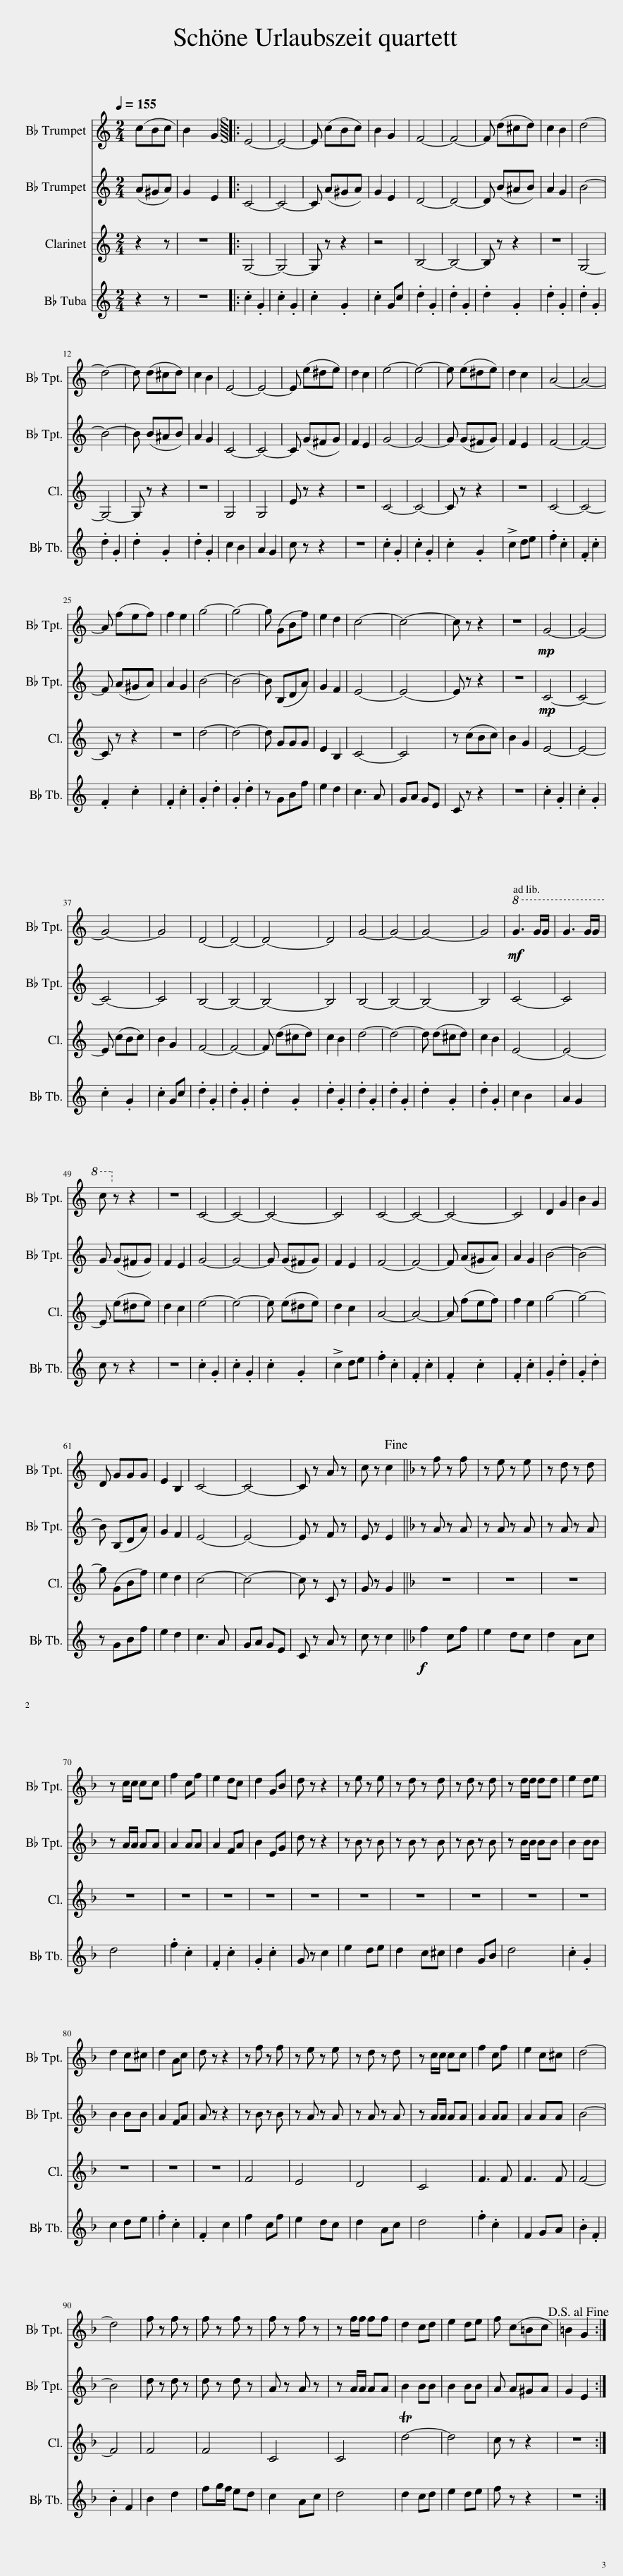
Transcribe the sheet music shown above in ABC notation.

X:1
%%score 1 2 3 4
L:1/8
Q:1/4=155
M:2/4
I:linebreak $
K:none
V:1 treble transpose=-2
V:2 treble transpose=-2
V:3 treble transpose=-2
V:4 treble transpose=-26
V:1
[K:C] (cBc) | B2 G2 |: E4- | E4- | E (cBc) | %5
 B2 G2 | F4- | F4- | F (d^cd) | c2 B2 | %10
 d4- |$ d4- | d (d^cd) | c2 B2 | E4- | %15
 E4- | E (e^de) | d2 c2 | e4- | e4- | %20
 e (e^de) | d2 c2 | A4- | A4- |$ A (fef) | %25
 f2 e2 | g4- | g4- | g (GBf) | e2 d2 | %30
 c4- | c4- | c z z2 | z4 |!mp! G4- | %35
 G4- |$ G4- | G4 | D4- | D4- | %40
 D4- | D4 | G4- | G4- | G4- | %45
 G4 |!mf!!8va(! g3 g/g/ | g3 g/g/ |$ c'!8va)! z z2 | z4 | %50
 C4- | C4- | C4- | C4 | C4- | %55
 C4- | C4- | C4 | D2 G2 | B2 G2 |$ %60
 D GGG | E2 B,2 | C4- | C4- | C z A z | %65
 c z c2!fine! ||[K:F] z f z f | z e z e | z d z d |$ z c/c/ cc | %70
 f2 cf | e2 dc | d2 GB | d z z2 | z e z e | %75
 z d z d | z d z d | z d/d/ dd | e2 de |$ d2 c^c | %80
 d2 Ac | d z z2 | z f z f | z e z e | z d z d | %85
 z c/c/ cc | f2 cf | e2 c^c | d4- |$ d4 | %90
 f z f z | f z f z | f z f z | z f/f/ ff | d2 cd | %95
 e2 de | f (c=Bc) | =B2 G2!D.S.! :| %98
V:2
[K:C] (A^GA) | G2 E2 |: C4- | C4- | C (A^GA) | %5
 G2 E2 | D4- | D4- | D (B^AB) | A2 G2 | %10
 B4- |$ B4- | B (B^AB) | A2 G2 | C4- | %15
 C4- | C (G^FG) | F2 E2 | G4- | G4- | %20
 G (G^FG) | F2 E2 | F4- | F4- |$ F (A^GA) | %25
 A2 G2 | B4- | B4- | B (B,DA) | G2 F2 | %30
 E4- | E4- | E z z2 | z4 |!mp! C4- | %35
 C4- |$ C4- | C4 | B,4- | B,4- | %40
 B,4- | B,4 | B,4- | B,4- | B,4- | %45
 B,4 | C4- | C4 |$ G (G^FG) | F2 E2 | %50
 G4- | G4- | G (G^FG) | F2 E2 | F4- | %55
 F4- | F (A^GA) | A2 G2 | B4- | B4- |$ %60
 B (B,DA) | G2 F2 | E4- | E4- | E z F z | %65
 E z E2 ||[K:F] z A z A | z A z A | z A z A |$ z A/A/ AA | %70
 A2 AA | A2 FA | B2 EG | d z z2 | z B z B | %75
 z B z B | z B z B | z B/B/ BB | B2 BB |$ B2 BB | %80
 A2 FA | A z z2 | z B z B | z A z A | z A z A | %85
 z A/A/ AA | A2 AA | A2 AA | B4- |$ B4 | %90
 d z d z | d z d z | A z A z | z A/A/ AA | B2 BB | %95
 B2 BB | A A^GA | G2 E2 :| %98
V:3
[K:C] z2 z | z4 |: G,4- | G,4- | G, z z2 | %5
 z4 | B,4- | B,4- | B, z z2 | z4 | %10
 G,4- |$ G,4- | G, z z2 | z4 | G,4 | %15
 G,4 | E z z2 | z4 | C4- | C4- | %20
 C z z2 | z4 | C4- | C4- |$ C z z2 | %25
 z4 | d4- | d4- | d GGG | E2 B,2 | %30
 C4- | C4 | z (cBc) | B2 G2 | E4- | %35
 E4- |$ E (cBc) | B2 G2 | F4- | F4- | %40
 F (d^cd) | c2 B2 | d4- | d4- | d (d^cd) | %45
 c2 B2 | E4- | E4- |$ E (e^de) | d2 c2 | %50
 e4- | e4- | e (e^de) | d2 c2 | A4- | %55
 A4- | A (fef) | f2 e2 | g4- | g4- |$ %60
 g (GBf) | e2 d2 | c4- | c4- | c z C z | %65
 G z G2 ||[K:F] z4 | z4 | z4 |$ z4 | %70
 z4 | z4 | z4 | z4 | z4 | %75
 z4 | z4 | z4 | z4 |$ z4 | %80
 z4 | z4 | F4 | E4 | D4 | %85
 C4 | F3 F | F3 F | F4- |$ F4 | %90
 F4 | F4 | C4 | C4 | Td4- | %95
 d4 | c z z2 | z4 :| %98
V:4
[K:C] z2 z | z4 |: .c2 .G2 | .c2 .G2 | .c2 .G2 | %5
 .c2 Gc | .d2 .G2 | .d2 .G2 | .d2 .G2 | .d2 .G2 | %10
 .d2 .G2 |$ .d2 .G2 | .d2 .G2 | .d2 .G2 | c2 B2 | %15
 A2 G2 | c z z2 | z4 | .c2 .G2 | .c2 .G2 | %20
 .c2 .G2 | !>!c2 de | .f2 .c2 | .F2 .c2 |$ .F2 .c2 | %25
 .F2 .c2 | .G2 .d2 | .G2 .d2 | z GBf | e2 d2 | %30
 c3 A | GA GE | C z z2 | z4 | .c2 .G2 | %35
 .c2 .G2 |$ .c2 .G2 | .c2 Gc | .d2 .G2 | .d2 .G2 | %40
 .d2 .G2 | .d2 .G2 | .d2 .G2 | .d2 .G2 | .d2 .G2 | %45
 .d2 .G2 | c2 B2 | A2 G2 |$ c z z2 | z4 | %50
 .c2 .G2 | .c2 .G2 | .c2 .G2 | !>!c2 de | .f2 .c2 | %55
 .F2 .c2 | .F2 .c2 | .F2 .c2 | .G2 .d2 | .G2 .d2 |$ %60
 z GBf | e2 d2 | c3 A | GA GE | C z A z | %65
 c z c2 ||[K:F]!f! f2 cf | e2 dc | d2 Ac |$ d4 | %70
 .f2 .c2 | .F2 .c2 | .G2 .c2 | G z c2 | e2 de | %75
 d2 c^c | d2 GB | d4 | .c2 .G2 |$ c2 de | %80
 .f2 .c2 | .F2 c2 | f2 cf | e2 dc | d2 Ac | %85
 d4 | .f2 .c2 | F2 GA | .B2 .F2 |$ .B2 F2 | %90
 B2 d2 | fg/f/ ed | c2 Ac | d4 | d2 cd | %95
 e2 de | f z z2 | z4 :| %98
